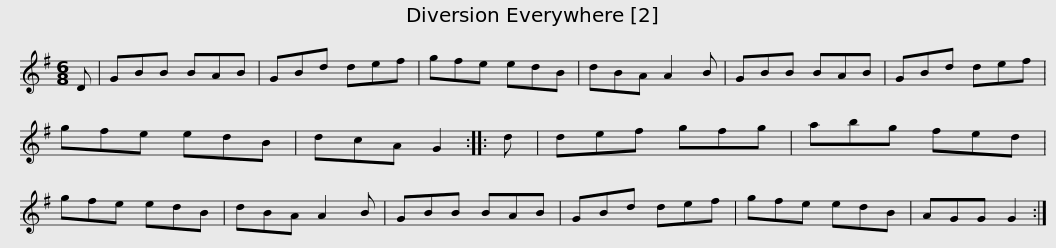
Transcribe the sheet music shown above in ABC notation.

X:1
L:1/8
M:6/8
I:linebreak $
K:G
V:1 treble
V:1
 D | GBB BAB | GBd def | gfe edB | dBA A2 B | %5
 GBB BAB | GBd def | gfe edB |$ dcA G2 :: d | %10
 def gfg | abg fed | gfe edB | dBA A2 B | GBB BAB | %15
 GBd def |$ gfe edB | AGG G2 :| %18
